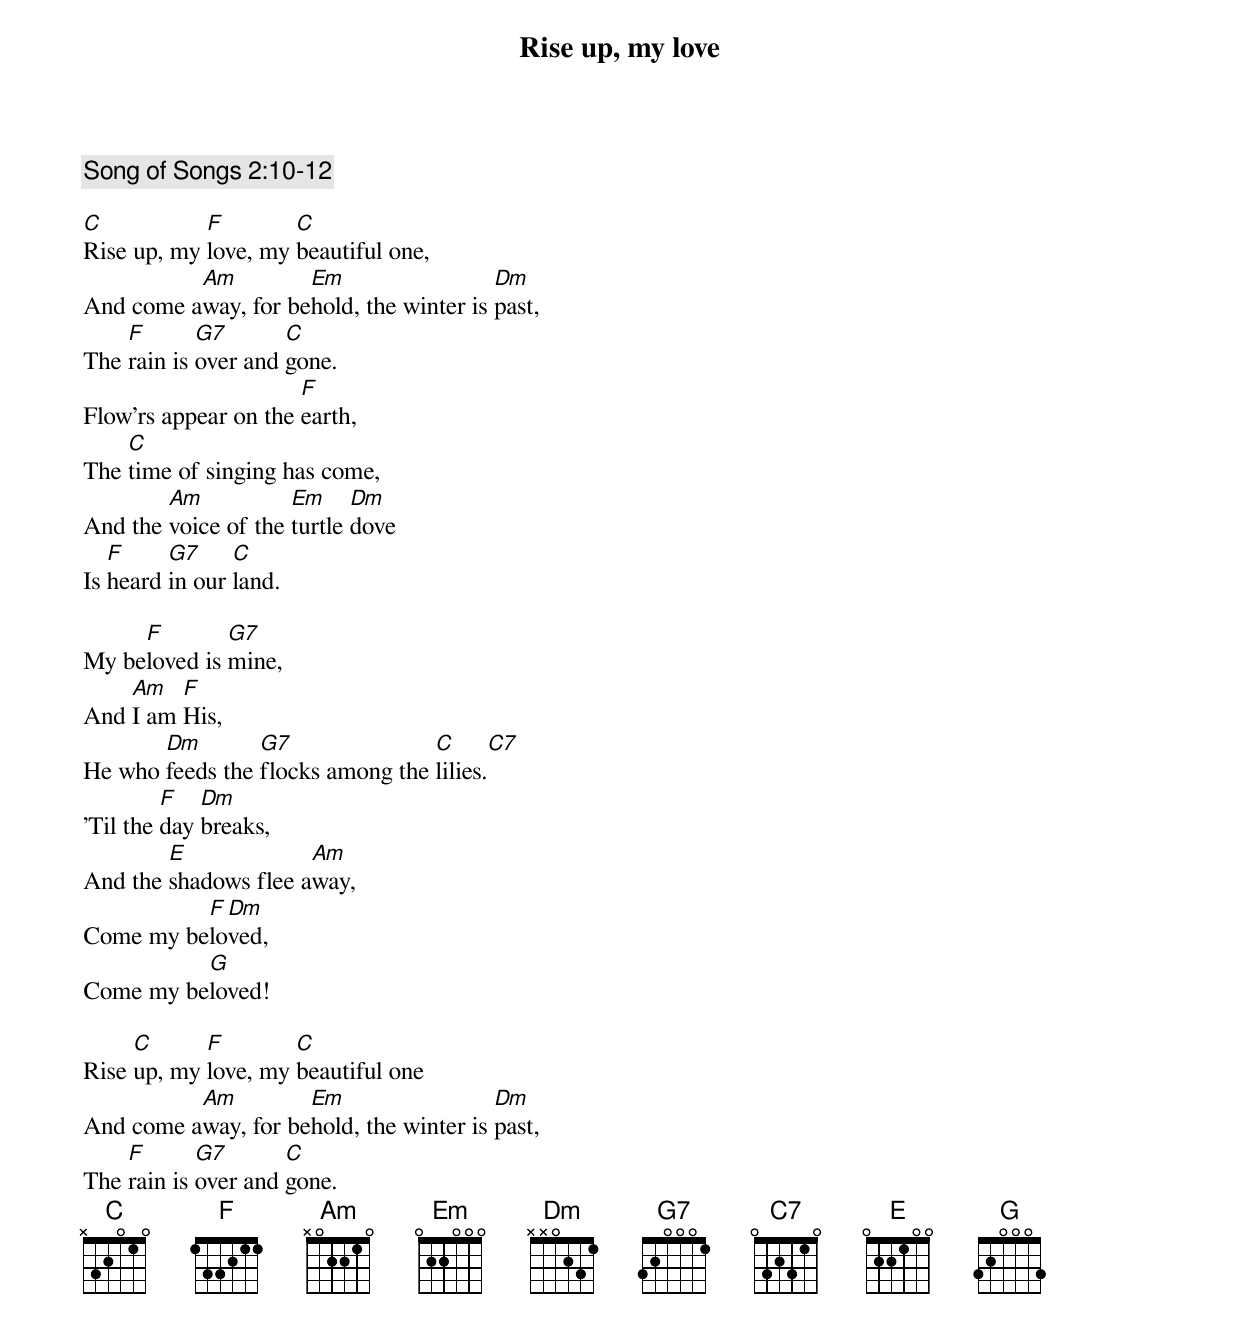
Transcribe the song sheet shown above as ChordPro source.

{t:Rise up, my love}
{c:Song of Songs 2:10-12}

[C]Rise up, my [F]love, my [C]beautiful one,
And come a[Am]way, for be[Em]hold, the winter is [Dm]past,
The [F]rain is [G7]over and [C]gone.
Flow'rs appear on the [F]earth,
The [C]time of singing has come,
And the [Am]voice of the [Em]turtle [Dm]dove
Is [F]heard [G7]in our [C]land.

My be[F]loved is [G7]mine,
And [Am]I am [F]His,
He who [Dm]feeds the [G7]flocks among the [C]lilies.[C7]
'Til the [F]day [Dm]breaks,
And the [E]shadows flee a[Am]way,
Come my be[F]lo[Dm]ved,
Come my be[G]loved!

Rise [C]up, my [F]love, my [C]beautiful one
And come a[Am]way, for be[Em]hold, the winter is [Dm]past,
The [F]rain is [G7]over and [C]gone.
